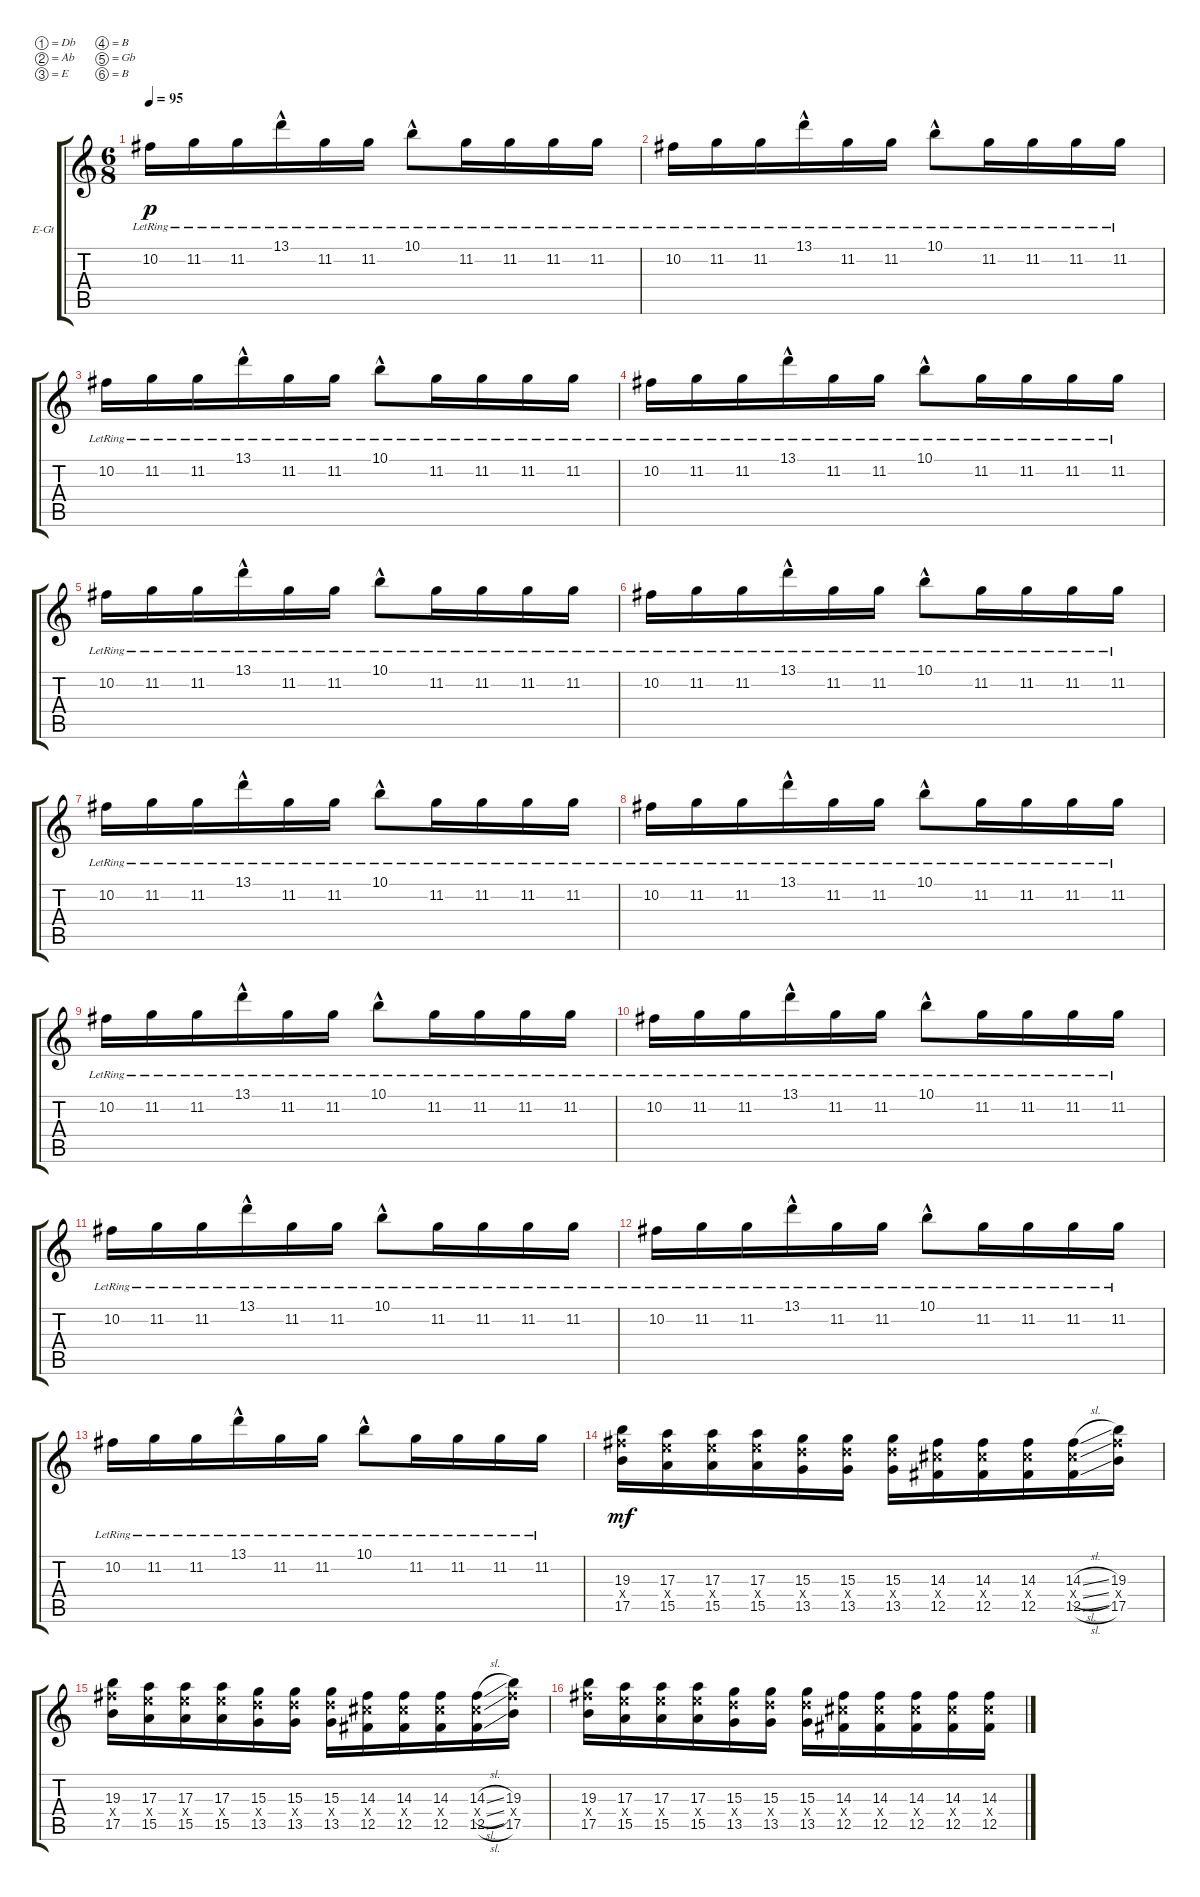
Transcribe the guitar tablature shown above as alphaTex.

\defaultSystemsLayout 4
\bracketExtendMode groupsimilarinstruments
\firstSystemTrackNameOrientation horizontal
\otherSystemsTrackNameOrientation horizontal
\track ("GTR Dist_accents_right" "E-Gt") {instrument distortionguitar}
\staff {score tabs}
\tuning (Db4 Ab3 E3 B2 Gb2 B1)
\ts (6 8)
\tempo 95
\clef g2
\scale
0.333333
\ks c
10.2{lr}.16{dy p} 11.2{lr}.16 11.2{lr}.16 13.1{hac lr}.16 11.2{lr}.16 11.2{lr}.16 10.1{hac lr}.8 11.2{lr}.16 11.2{lr}.16 11.2{lr}.16 11.2{lr}.16 |
\scale
0.333333 10.2{lr}.16 11.2{lr}.16 11.2{lr}.16 13.1{hac lr}.16 11.2{lr}.16 11.2{lr}.16 10.1{hac lr}.8 11.2{lr}.16 11.2{lr}.16 11.2{lr}.16 11.2{lr}.16 |
\scale
0.333333 10.2{lr}.16 11.2{lr}.16 11.2{lr}.16 13.1{hac lr}.16 11.2{lr}.16 11.2{lr}.16 10.1{hac lr}.8 11.2{lr}.16 11.2{lr}.16 11.2{lr}.16 11.2{lr}.16 |
\scale
0.333333 10.2{lr}.16 11.2{lr}.16 11.2{lr}.16 13.1{hac lr}.16 11.2{lr}.16 11.2{lr}.16 10.1{hac lr}.8 11.2{lr}.16 11.2{lr}.16 11.2{lr}.16 11.2{lr}.16 |
\scale
0.333333 10.2{lr}.16 11.2{lr}.16 11.2{lr}.16 13.1{hac lr}.16 11.2{lr}.16 11.2{lr}.16 10.1{hac lr}.8 11.2{lr}.16 11.2{lr}.16 11.2{lr}.16 11.2{lr}.16 |
\scale
0.333333 10.2{lr}.16 11.2{lr}.16 11.2{lr}.16 13.1{hac lr}.16 11.2{lr}.16 11.2{lr}.16 10.1{hac lr}.8 11.2{lr}.16 11.2{lr}.16 11.2{lr}.16 11.2{lr}.16 |
\scale
0.333333 10.2{lr}.16 11.2{lr}.16 11.2{lr}.16 13.1{hac lr}.16 11.2{lr}.16 11.2{lr}.16 10.1{hac lr}.8 11.2{lr}.16 11.2{lr}.16 11.2{lr}.16 11.2{lr}.16 |
\scale
0.333333 10.2{lr}.16 11.2{lr}.16 11.2{lr}.16 13.1{hac lr}.16 11.2{lr}.16 11.2{lr}.16 10.1{hac lr}.8 11.2{lr}.16 11.2{lr}.16 11.2{lr}.16 11.2{lr}.16 |
\scale
0.333333 10.2{lr}.16 11.2{lr}.16 11.2{lr}.16 13.1{hac lr}.16 11.2{lr}.16 11.2{lr}.16 10.1{hac lr}.8 11.2{lr}.16 11.2{lr}.16 11.2{lr}.16 11.2{lr}.16 |
\scale
0.333333 10.2{lr}.16 11.2{lr}.16 11.2{lr}.16 13.1{hac lr}.16 11.2{lr}.16 11.2{lr}.16 10.1{hac lr}.8 11.2{lr}.16 11.2{lr}.16 11.2{lr}.16 11.2{lr}.16 |
\scale
0.333333 10.2{lr}.16 11.2{lr}.16 11.2{lr}.16 13.1{hac lr}.16 11.2{lr}.16 11.2{lr}.16 10.1{hac lr}.8 11.2{lr}.16 11.2{lr}.16 11.2{lr}.16 11.2{lr}.16 |
\scale
0.333333 10.2{lr}.16 11.2{lr}.16 11.2{lr}.16 13.1{hac lr}.16 11.2{lr}.16 11.2{lr}.16 10.1{hac lr}.8 11.2{lr}.16 11.2{lr}.16 11.2{lr}.16 11.2{lr}.16 |
\scale
0.333333 10.2{lr}.16 11.2{lr}.16 11.2{lr}.16 13.1{hac lr}.16 11.2{lr}.16 11.2{lr}.16 10.1{hac lr}.8 11.2{lr}.16 11.2{lr}.16 11.2{lr}.16 11.2{lr}.16 |
\scale
0.333333 (17.5 19.4{x} 19.3).16{dy mf} (15.5 17.4{x} 17.3).16 (15.5 17.4{x} 17.3).16 (15.5 17.4{x} 17.3).16 (13.5 15.4{x} 15.3).16 (13.5 15.4{x} 15.3).16 (13.5 15.4{x} 15.3).16 (12.5 14.4{x} 14.3).16 (12.5 14.4{x} 14.3).16 (12.5 14.4{x} 14.3).16 (12.5{sl} 14.4{sl x} 14.3{sl}).16 (17.5 19.4{x} 19.3).16 |
\scale
0.333333 (17.5 19.4{x} 19.3).16 (15.5 17.4{x} 17.3).16 (15.5 17.4{x} 17.3).16 (15.5 17.4{x} 17.3).16 (13.5 15.4{x} 15.3).16 (13.5 15.4{x} 15.3).16 (13.5 15.4{x} 15.3).16 (12.5 14.4{x} 14.3).16 (12.5 14.4{x} 14.3).16 (12.5 14.4{x} 14.3).16 (12.5{sl} 14.4{sl x} 14.3{sl}).16 (17.5 19.4{x} 19.3).16 |
\scale
0.333333 (17.5 19.4{x} 19.3).16 (15.5 17.4{x} 17.3).16 (15.5 17.4{x} 17.3).16 (15.5 17.4{x} 17.3).16 (13.5 15.4{x} 15.3).16 (13.5 15.4{x} 15.3).16 (13.5 15.4{x} 15.3).16 (12.5 14.4{x} 14.3).16 (12.5 14.4{x} 14.3).16 (12.5 14.4{x} 14.3).16 (12.5 14.4{x} 14.3).16 (12.5 14.4{x} 14.3).16
